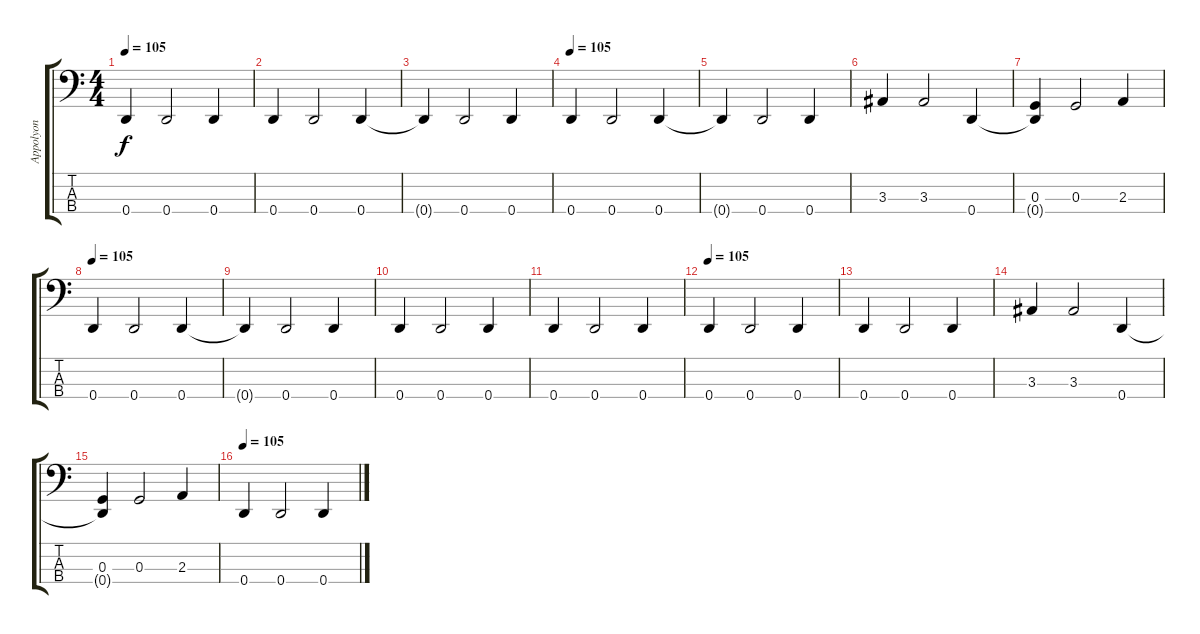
\track ("Appolyon" "Appolyon") {instrument electricbassfinger}
\staff {score tabs}
\tuning (F2 C2 G1 D1) {hide}
\ts (4 4)
\tempo 105
\clef f4
\ks c
0.4{t}.4{dy f} 0.4.2 0.4.4 |
0.4.4 0.4.2 0.4.4 |
0.4{t}.4 0.4.2 0.4.4 |
\tempo 105
0.4.4 0.4.2 0.4.4 |
0.4{t}.4 0.4.2 0.4.4 |
3.3.4 3.3.2 0.4.4 |
(0.3 0.4{t}).4 0.3.2 2.3.4 |
\tempo 105
0.4.4 0.4.2 0.4.4 |
0.4{t}.4 0.4.2 0.4.4 |
0.4.4 0.4.2 0.4.4 |
0.4.4 0.4.2 0.4.4 |
\tempo 105
0.4.4 0.4.2 0.4.4 |
0.4.4 0.4.2 0.4.4 |
3.3.4 3.3.2 0.4.4 |
(0.3 0.4{t}).4 0.3.2 2.3.4 |
\tempo 105
0.4.4 0.4.2 0.4.4
